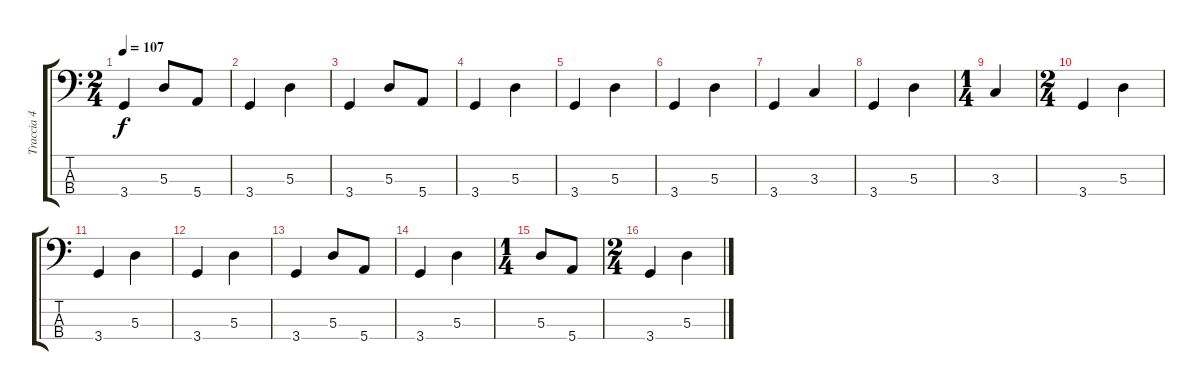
\track ("Traccia 4" "Traccia 4") {instrument electricbassfinger}
\staff {score tabs}
\tuning (G2 D2 A1 E1) {hide}
\ts (2 4)
\tempo 107
\clef f4
\ks c
3.4.4{dy f} 5.3.8 5.4.8 |
3.4.4 5.3.4 |
3.4.4 5.3.8 5.4.8 |
3.4.4 5.3.4 |
3.4.4 5.3.4 |
3.4.4 5.3.4 |
3.4.4 3.3.4 |
3.4.4 5.3.4 |
\ts (1 4)
3.3.4 |
\ts (2 4)
3.4.4 5.3.4 |
3.4.4 5.3.4 |
3.4.4 5.3.4 |
3.4.4 5.3.8 5.4.8 |
3.4.4 5.3.4 |
\ts (1 4)
5.3.8 5.4.8 |
\ts (2 4)
3.4.4 5.3.4
